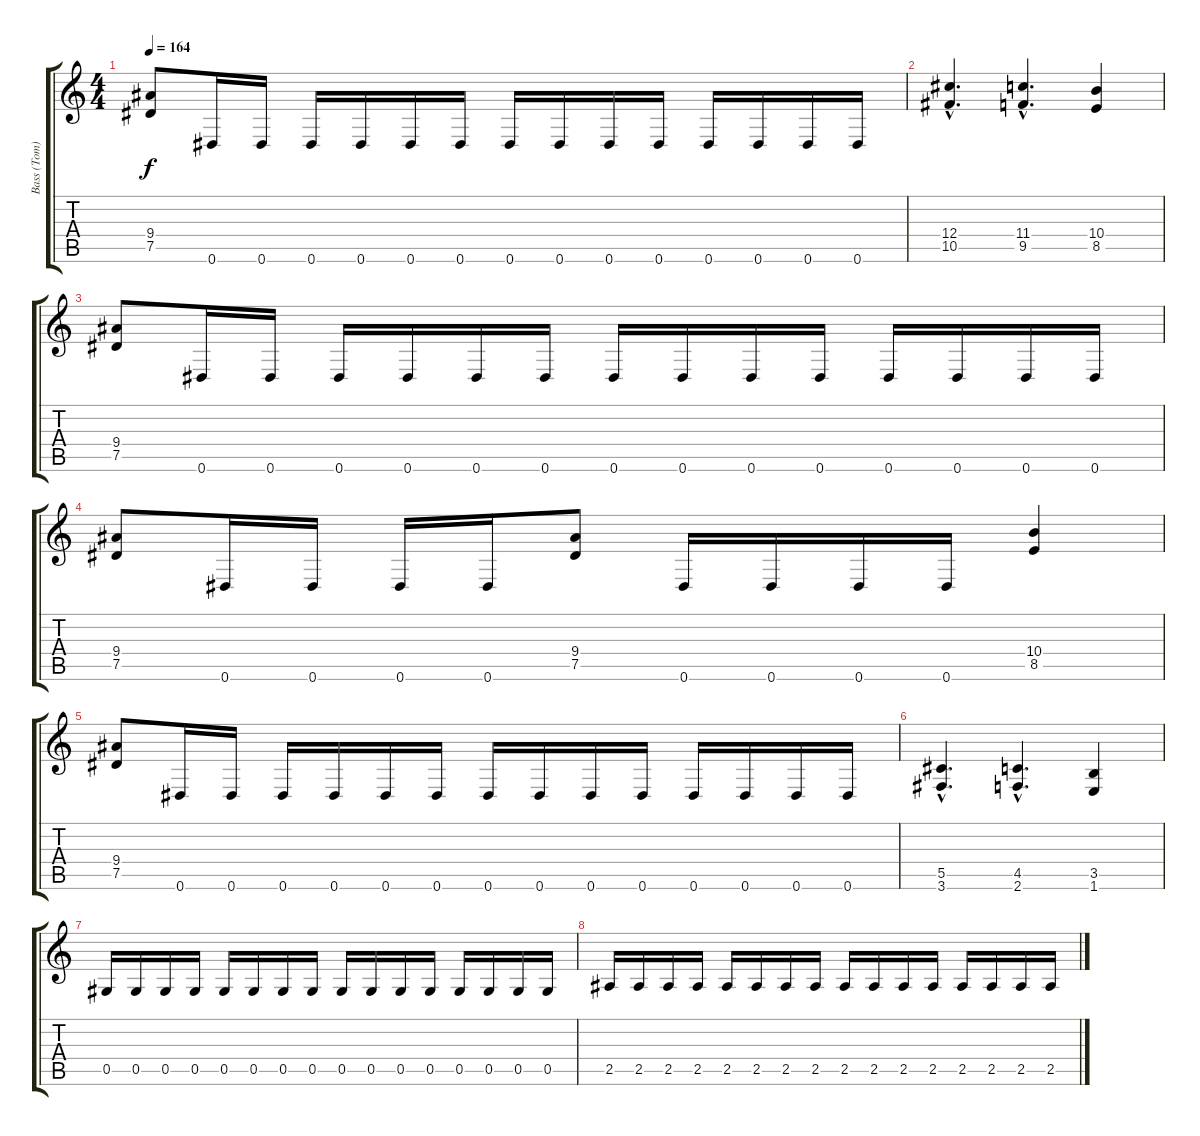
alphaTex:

\track ("Bass (Tom)" "Bass (Tom)") {instrument electricbasspick}
\staff {score tabs}
\tuning (Eb4 Bb3 Gb3 Db3 Ab2 Eb2) {hide}
\ts (4 4)
\tempo 164
\clef g2
\ks c
(9.4 7.5).8{dy f} 0.6.16 0.6.16 0.6.16 0.6.16 0.6.16 0.6.16 0.6.16 0.6.16 0.6.16 0.6.16 0.6.16 0.6.16 0.6.16 0.6.16 |
(12.4{hac} 10.5{hac}).4{d} (11.4{hac} 9.5{hac}).4{d} (10.4 8.5).4 |
(9.4 7.5).8 0.6.16 0.6.16 0.6.16 0.6.16 0.6.16 0.6.16 0.6.16 0.6.16 0.6.16 0.6.16 0.6.16 0.6.16 0.6.16 0.6.16 |
(9.4 7.5).8 0.6.16 0.6.16 0.6.16 0.6.16 (9.4 7.5).8 0.6.16 0.6.16 0.6.16 0.6.16 (10.4 8.5).4 |
(9.4 7.5).8 0.6.16 0.6.16 0.6.16 0.6.16 0.6.16 0.6.16 0.6.16 0.6.16 0.6.16 0.6.16 0.6.16 0.6.16 0.6.16 0.6.16 |
(5.5{hac} 3.6{hac}).4{d} (4.5{hac} 2.6{hac}).4{d} (3.5 1.6).4 |
0.5.16 0.5.16 0.5.16 0.5.16 0.5.16 0.5.16 0.5.16 0.5.16 0.5.16 0.5.16 0.5.16 0.5.16 0.5.16 0.5.16 0.5.16 0.5.16 |
2.5.16 2.5.16 2.5.16 2.5.16 2.5.16 2.5.16 2.5.16 2.5.16 2.5.16 2.5.16 2.5.16 2.5.16 2.5.16 2.5.16 2.5.16 2.5.16
